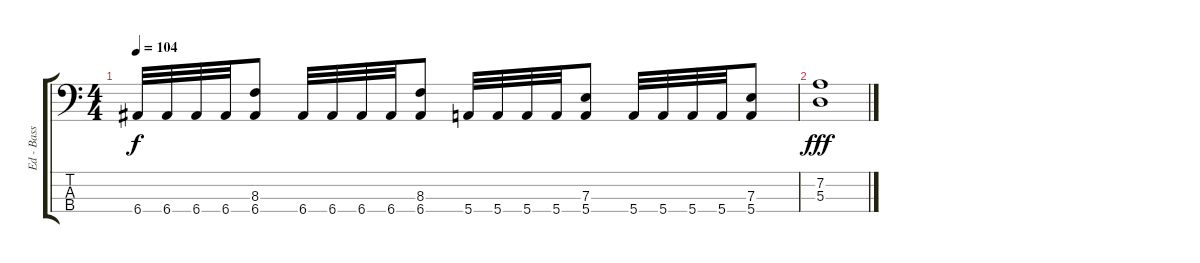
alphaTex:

\track ("Ed - Bass" "Ed - Bass") {instrument electricbasspick}
\staff {score tabs}
\tuning (G2 D2 A1 E1) {hide}
\ts (4 4)
\tempo 104
\clef f4
\ks c
6.4.32{dy f} 6.4.32 6.4.32 6.4.32 (8.3 6.4).8 6.4.32 6.4.32 6.4.32 6.4.32 (8.3 6.4).8 5.4.32 5.4.32 5.4.32 5.4.32 (7.3 5.4).8 5.4.32 5.4.32 5.4.32 5.4.32 (7.3 5.4).8 |
(7.2 5.3).1{dy fff}
